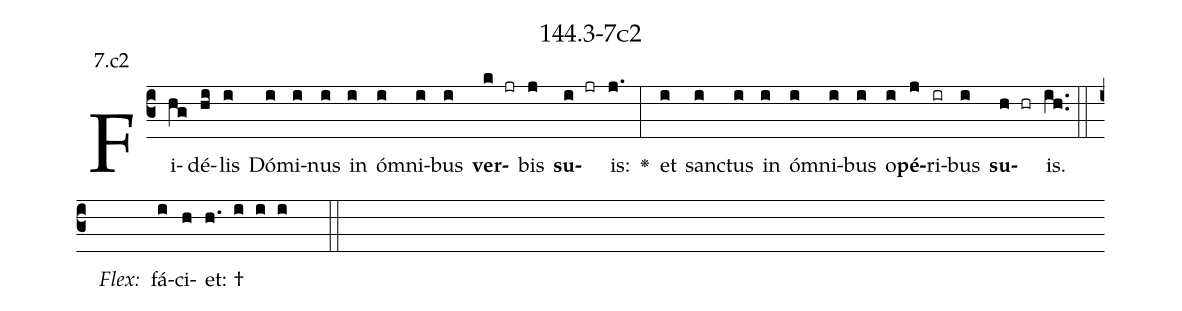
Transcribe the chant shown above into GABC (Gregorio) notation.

name: 144.3-7c2;
annotation: 7.c2;
%%
(c3)Fi(hg)dé(hi)lis(i) Dó(i)mi(i)nus(i) in(i) óm(i)ni(i)bus(i) <b>ver</b>(k jr)bis(j) <b>su</b>(i jr)is:(j.) <v>\greheightstar</v>(:) et(i) sanc(i)tus(i) in(i) óm(i)ni(i)bus(i) o(i)<b>pé</b>(j)ri(ir)bus(i) <b>su</b>(h hr)is.(ih..) (::)
<i>Flex:</i>()  fá(i)ci(h)et: †(h. i i i  ::)

%E(i) u(i) o(j) u(i) a(h) e.(ih..) (::)
